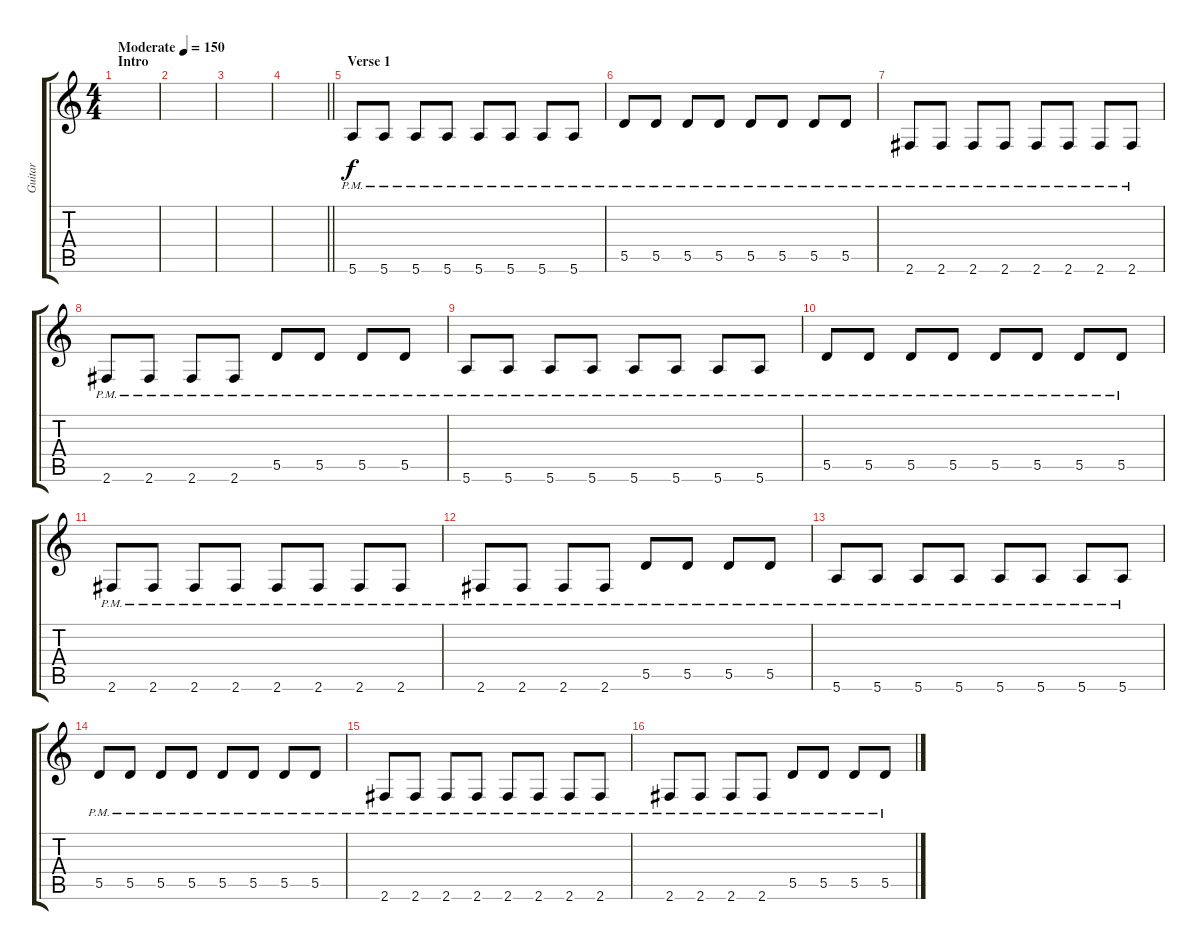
\track ("Guitar" "Guitar") {instrument distortionguitar}
\staff {score tabs}
\tuning (E4 B3 G3 D3 A2 E2) {hide}
\ts (4 4)
\section ("" "Intro")
\tempo (150 "Moderate")
\clef g2
\ks c
|
|
|
\barLineRight lightlight
|
\section ("" "Verse 1")
5.6{pm}.8 5.6{pm}.8 5.6{pm}.8 5.6{pm}.8 5.6{pm}.8 5.6{pm}.8 5.6{pm}.8 5.6{pm}.8 |
5.5{pm}.8 5.5{pm}.8 5.5{pm}.8 5.5{pm}.8 5.5{pm}.8 5.5{pm}.8 5.5{pm}.8 5.5{pm}.8 |
2.6{pm}.8 2.6{pm}.8 2.6{pm}.8 2.6{pm}.8 2.6{pm}.8 2.6{pm}.8 2.6{pm}.8 2.6{pm}.8 |
2.6{pm}.8 2.6{pm}.8 2.6{pm}.8 2.6{pm}.8 5.5{pm}.8 5.5{pm}.8 5.5{pm}.8 5.5{pm}.8 |
5.6{pm}.8 5.6{pm}.8 5.6{pm}.8 5.6{pm}.8 5.6{pm}.8 5.6{pm}.8 5.6{pm}.8 5.6{pm}.8 |
5.5{pm}.8 5.5{pm}.8 5.5{pm}.8 5.5{pm}.8 5.5{pm}.8 5.5{pm}.8 5.5{pm}.8 5.5{pm}.8 |
2.6{pm}.8 2.6{pm}.8 2.6{pm}.8 2.6{pm}.8 2.6{pm}.8 2.6{pm}.8 2.6{pm}.8 2.6{pm}.8 |
2.6{pm}.8 2.6{pm}.8 2.6{pm}.8 2.6{pm}.8 5.5{pm}.8 5.5{pm}.8 5.5{pm}.8 5.5{pm}.8 |
5.6{pm}.8 5.6{pm}.8 5.6{pm}.8 5.6{pm}.8 5.6{pm}.8 5.6{pm}.8 5.6{pm}.8 5.6{pm}.8 |
5.5{pm}.8 5.5{pm}.8 5.5{pm}.8 5.5{pm}.8 5.5{pm}.8 5.5{pm}.8 5.5{pm}.8 5.5{pm}.8 |
2.6{pm}.8 2.6{pm}.8 2.6{pm}.8 2.6{pm}.8 2.6{pm}.8 2.6{pm}.8 2.6{pm}.8 2.6{pm}.8 |
2.6{pm}.8 2.6{pm}.8 2.6{pm}.8 2.6{pm}.8 5.5{pm}.8 5.5{pm}.8 5.5{pm}.8 5.5{pm}.8
